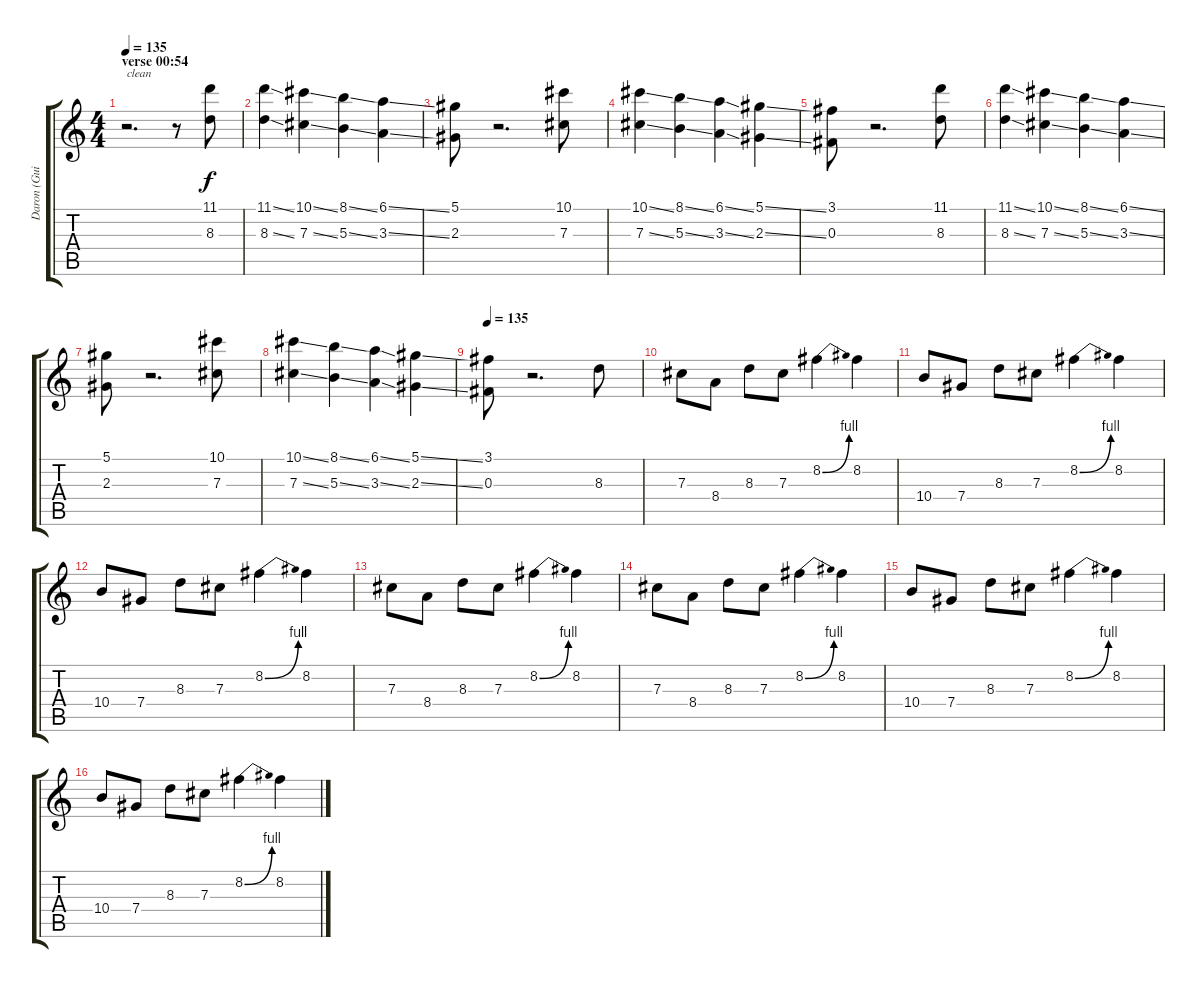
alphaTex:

\track ("Daron (Guitar 2)" "Daron (Gui") {instrument overdrivenguitar}
\staff {score tabs}
\tuning (Eb4 Bb3 Gb3 Db3 Ab2 Db2) {hide}
\ts (4 4)
\section ("" "verse 00:54")
\tempo 135
\clef g2
\ks c
r.2{d txt "clean" dy f volume 7 balance 0 instrument electricguitarjazz} r.8 (11.1 8.3).8 |
(11.1{ss} 8.3{ss}).4 (10.1{ss} 7.3{ss}).4 (8.1{ss} 5.3{ss}).4 (6.1{ss} 3.3{ss}).4 |
(5.1 2.3).8 r.2{d} (10.1 7.3).8 |
(10.1{ss} 7.3{ss}).4 (8.1{ss} 5.3{ss}).4 (6.1{ss} 3.3{ss}).4 (5.1{ss} 2.3{ss}).4 |
(3.1 0.3).8 r.2{d} (11.1 8.3).8 |
(11.1{ss} 8.3{ss}).4 (10.1{ss} 7.3{ss}).4 (8.1{ss} 5.3{ss}).4 (6.1{ss} 3.3{ss}).4 |
(5.1 2.3).8 r.2{d} (10.1 7.3).8 |
(10.1{ss} 7.3{ss}).4 (8.1{ss} 5.3{ss}).4 (6.1{ss} 3.3{ss}).4 (5.1{ss} 2.3{ss}).4 |
\tempo 135
(3.1 0.3).8 r.2{d} 8.3.8 |
7.3.8 8.4.8 8.3.8 7.3.8 8.2{be (bend 0 0 60 4)}.4 8.2.4 |
10.4.8 7.4.8 8.3.8 7.3.8 8.2{be (bend 0 0 60 4)}.4 8.2.4 |
10.4.8 7.4.8 8.3.8 7.3.8 8.2{be (bend 0 0 60 4)}.4 8.2.4 |
7.3.8 8.4.8 8.3.8 7.3.8 8.2{be (bend 0 0 60 4)}.4 8.2.4 |
7.3.8 8.4.8 8.3.8 7.3.8 8.2{be (bend 0 0 60 4)}.4 8.2.4 |
10.4.8 7.4.8 8.3.8 7.3.8 8.2{be (bend 0 0 60 4)}.4 8.2.4 |
10.4.8 7.4.8 8.3.8 7.3.8 8.2{be (bend 0 0 60 4)}.4 8.2.4
